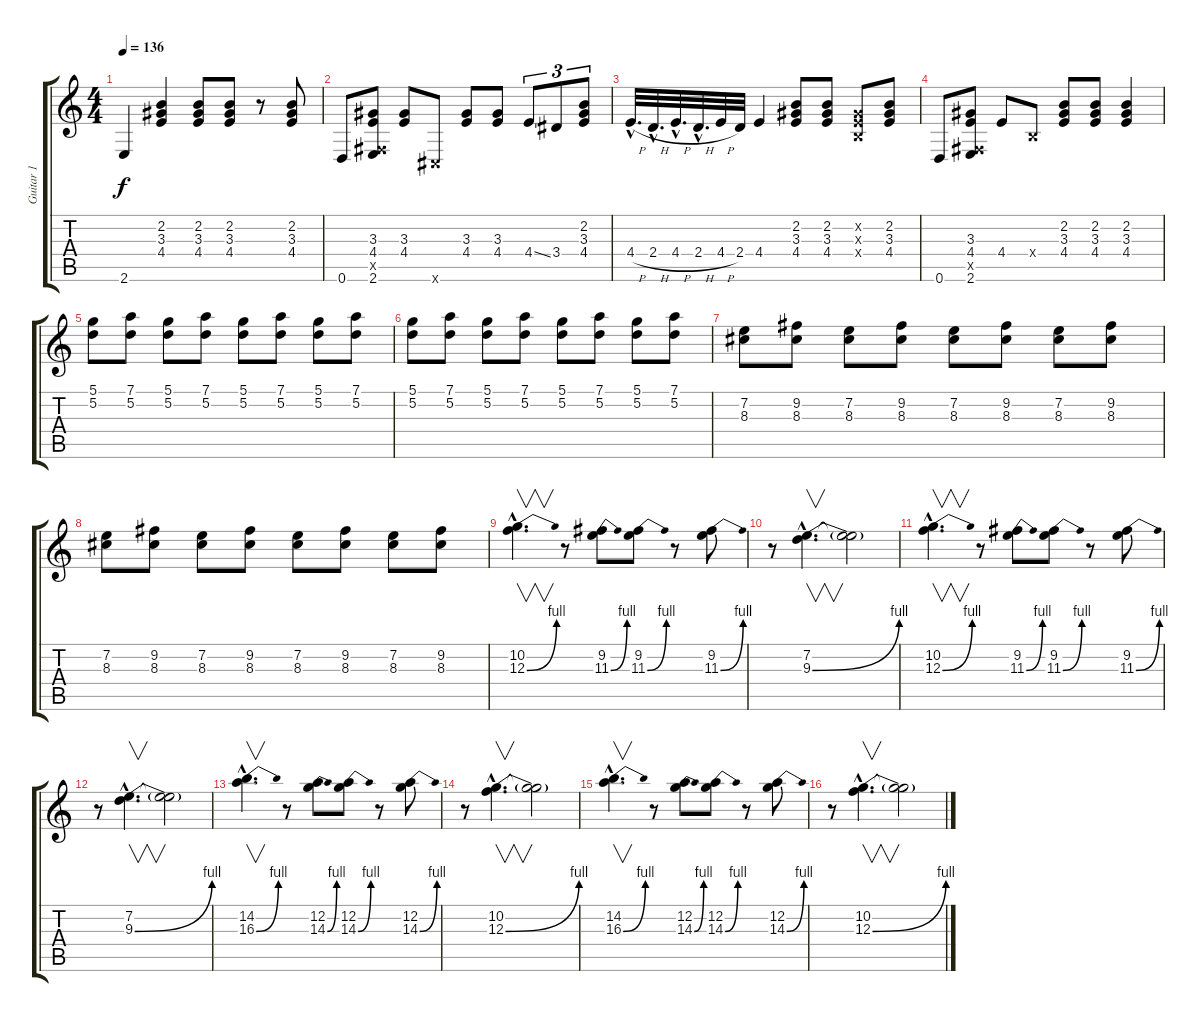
\track ("Guitar 1" "Guitar 1") {instrument distortionguitar}
\staff {score tabs}
\tuning (D4 A3 F3 C3 G2 D2) {hide}
\ts (4 4)
\tempo 136
\clef g2
\ks c
2.6.4{dy f} (2.2 3.3 4.4).4 (2.2 3.3 4.4).8 (2.2 3.3 4.4).8 r.8 (2.2 3.3 4.4).8 |
0.6.8 (3.3 4.4 -1.5{x} 2.6).8 (3.3 4.4).8 -1.6{x}.8 (3.3 4.4).8 (3.3 4.4).8 4.4{ss}.8{tu (3 2)} 3.4.8{tu (3 2)} (2.2 3.3 4.4).8{tu (3 2)} |
4.4{h hac}.32{d} 2.4{h hac}.32{d} 4.4{h hac}.32{d} 2.4{h hac}.32{d} 4.4{h}.32 2.4.32 4.4.4 (2.2 3.3 4.4).8 (2.2 3.3 4.4).8 (-1.2{x} -1.3{x} -1.4{x}).8 (2.2 3.3 4.4).8 |
0.6.8 (3.3 4.4 -1.5{x} 2.6).8 4.4.8 -1.4{x}.8 (2.2 3.3 4.4).8 (2.2 3.3 4.4).8 (2.2 3.3 4.4).4 |
(5.1 5.2).8 (7.1 5.2).8 (5.1 5.2).8 (7.1 5.2).8 (5.1 5.2).8 (7.1 5.2).8 (5.1 5.2).8 (7.1 5.2).8 |
(5.1 5.2).8 (7.1 5.2).8 (5.1 5.2).8 (7.1 5.2).8 (5.1 5.2).8 (7.1 5.2).8 (5.1 5.2).8 (7.1 5.2).8 |
(7.2 8.3).8 (9.2 8.3).8 (7.2 8.3).8 (9.2 8.3).8 (7.2 8.3).8 (9.2 8.3).8 (7.2 8.3).8 (9.2 8.3).8 |
(7.2 8.3).8 (9.2 8.3).8 (7.2 8.3).8 (9.2 8.3).8 (7.2 8.3).8 (9.2 8.3).8 (7.2 8.3).8 (9.2 8.3).8 |
(10.2{hac} 12.3{be (bend 0 0 60 4) hac}).4{v d} r.8 (9.2 11.3{be (bend 0 0 60 4)}).8 (9.2 11.3{be (bend 0 0 60 4)}).8 r.8 (9.2 11.3{be (bend 0 0 60 4)}).8 |
r.8 (7.2{hac} 9.3{be (bend 0 0 60 4) hac}).4{v d} (7.2{t} 9.3{t}).2 |
(10.2{hac} 12.3{be (bend 0 0 60 4) hac}).4{v d} r.8 (9.2 11.3{be (bend 0 0 60 4)}).8 (9.2 11.3{be (bend 0 0 60 4)}).8 r.8 (9.2 11.3{be (bend 0 0 60 4)}).8 |
r.8 (7.2{hac} 9.3{be (bend 0 0 60 4) hac}).4{v d} (7.2{t} 9.3{t}).2 |
(14.2{hac} 16.3{be (bend 0 0 60 4) hac}).4{v d} r.8 (12.2 14.3{be (bend 0 0 60 4)}).8 (12.2 14.3{be (bend 0 0 60 4)}).8 r.8 (12.2 14.3{be (bend 0 0 60 4)}).8 |
r.8 (10.2{hac} 12.3{be (bend 0 0 60 4) hac}).4{v d} (10.2{t} 12.3{t}).2 |
(14.2{hac} 16.3{be (bend 0 0 60 4) hac}).4{v d} r.8 (12.2 14.3{be (bend 0 0 60 4)}).8 (12.2 14.3{be (bend 0 0 60 4)}).8 r.8 (12.2 14.3{be (bend 0 0 60 4)}).8 |
r.8 (10.2{hac} 12.3{be (bend 0 0 60 4) hac}).4{v d} (10.2{t} 12.3{t}).2
